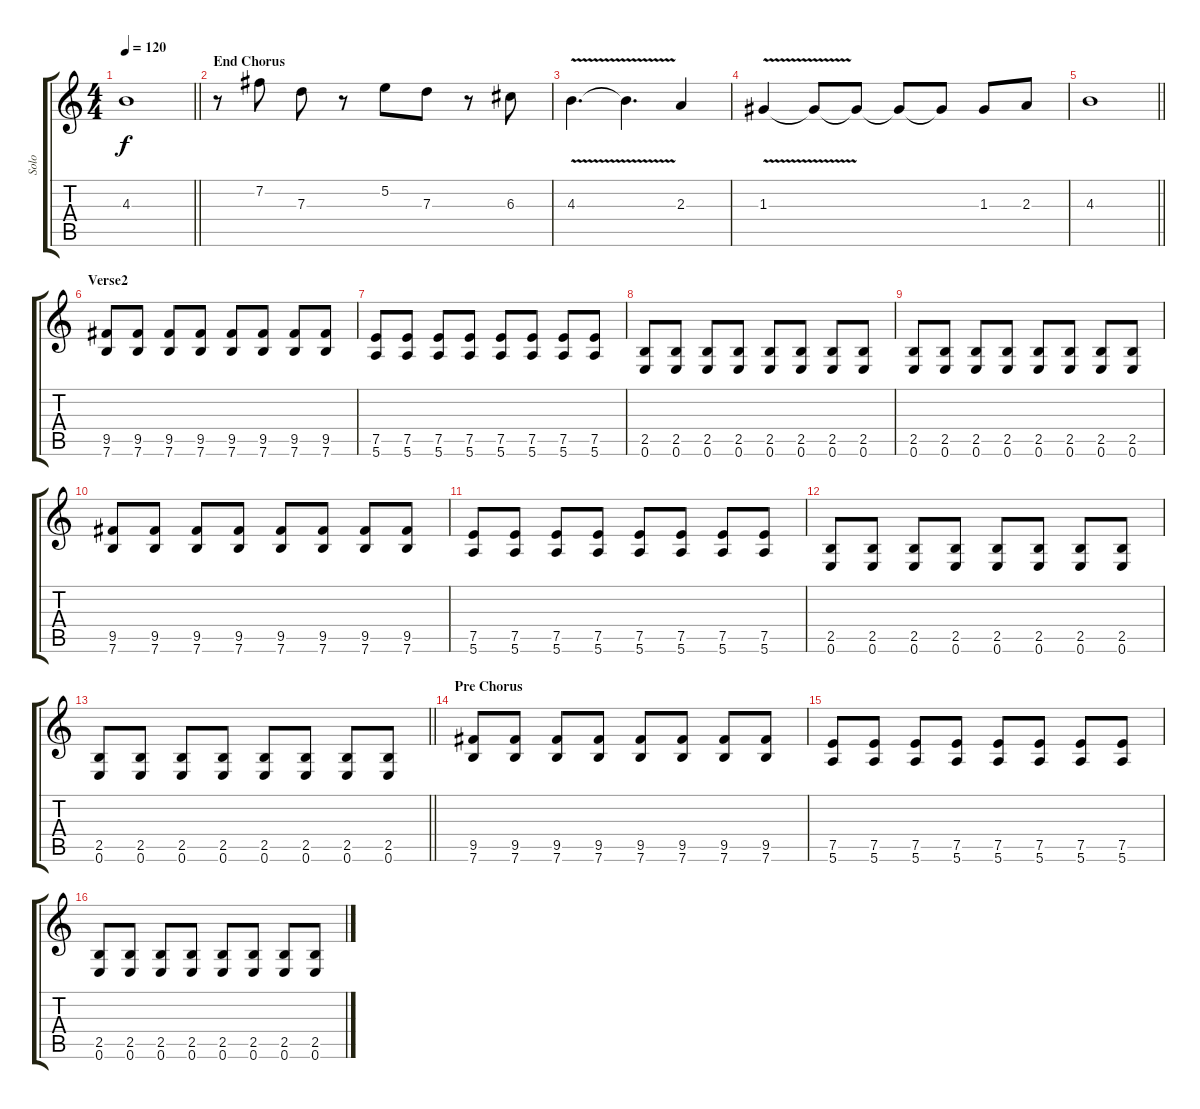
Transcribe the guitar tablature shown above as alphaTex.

\track ("Solo" "Solo") {instrument distortionguitar}
\staff {score tabs}
\tuning (E4 B3 G3 D3 A2 E2) {hide}
\ts (4 4)
\tempo 120
\clef g2
\barLineRight lightlight
\ks c
4.3.1{dy f} |
\section ("" "End Chorus")
r.8 7.2.8 7.3.8 r.8 5.2.8 7.3.8 r.8 6.3.8 |
4.3{v}.4{d} 4.3{t}.4{d} 2.3.4 |
1.3{v}.4 1.3{t}.8 1.3{t}.8 1.3{t}.8 1.3{t}.8 1.3.8 2.3.8 |
\barLineRight lightlight
4.3.1 |
\section ("" "Verse2")
(9.5 7.6).8{volume 6 instrument distortionguitar} (9.5 7.6).8{volume 6 instrument distortionguitar} (9.5 7.6).8{volume 6 instrument distortionguitar} (9.5 7.6).8{volume 6 instrument distortionguitar} (9.5 7.6).8{volume 6 instrument distortionguitar} (9.5 7.6).8{volume 6 instrument distortionguitar} (9.5 7.6).8{volume 6 instrument distortionguitar} (9.5 7.6).8{volume 6 instrument distortionguitar} |
(7.5 5.6).8{volume 6 instrument distortionguitar} (7.5 5.6).8{volume 6 instrument distortionguitar} (7.5 5.6).8{volume 6 instrument distortionguitar} (7.5 5.6).8{volume 6 instrument distortionguitar} (7.5 5.6).8{volume 6 instrument distortionguitar} (7.5 5.6).8{volume 6 instrument distortionguitar} (7.5 5.6).8{volume 6 instrument distortionguitar} (7.5 5.6).8{volume 6 instrument distortionguitar} |
(2.5 0.6).8{volume 6 instrument distortionguitar} (2.5 0.6).8{volume 6 instrument distortionguitar} (2.5 0.6).8{volume 6 instrument distortionguitar} (2.5 0.6).8{volume 6 instrument distortionguitar} (2.5 0.6).8{volume 6 instrument distortionguitar} (2.5 0.6).8{volume 6 instrument distortionguitar} (2.5 0.6).8{volume 6 instrument distortionguitar} (2.5 0.6).8{volume 6 instrument distortionguitar} |
(2.5 0.6).8{volume 6 instrument distortionguitar} (2.5 0.6).8{volume 6 instrument distortionguitar} (2.5 0.6).8{volume 6 instrument distortionguitar} (2.5 0.6).8{volume 6 instrument distortionguitar} (2.5 0.6).8{volume 6 instrument distortionguitar} (2.5 0.6).8{volume 6 instrument distortionguitar} (2.5 0.6).8{volume 6 instrument distortionguitar} (2.5 0.6).8{volume 6 instrument distortionguitar} |
(9.5 7.6).8{volume 6 instrument distortionguitar} (9.5 7.6).8{volume 6 instrument distortionguitar} (9.5 7.6).8{volume 6 instrument distortionguitar} (9.5 7.6).8{volume 6 instrument distortionguitar} (9.5 7.6).8{volume 6 instrument distortionguitar} (9.5 7.6).8{volume 6 instrument distortionguitar} (9.5 7.6).8{volume 6 instrument distortionguitar} (9.5 7.6).8{volume 6 instrument distortionguitar} |
(7.5 5.6).8{volume 6 instrument distortionguitar} (7.5 5.6).8{volume 6 instrument distortionguitar} (7.5 5.6).8{volume 6 instrument distortionguitar} (7.5 5.6).8{volume 6 instrument distortionguitar} (7.5 5.6).8{volume 6 instrument distortionguitar} (7.5 5.6).8{volume 6 instrument distortionguitar} (7.5 5.6).8{volume 6 instrument distortionguitar} (7.5 5.6).8{volume 6 instrument distortionguitar} |
(2.5 0.6).8{volume 6 instrument distortionguitar} (2.5 0.6).8{volume 6 instrument distortionguitar} (2.5 0.6).8{volume 6 instrument distortionguitar} (2.5 0.6).8{volume 6 instrument distortionguitar} (2.5 0.6).8{volume 6 instrument distortionguitar} (2.5 0.6).8{volume 6 instrument distortionguitar} (2.5 0.6).8{volume 6 instrument distortionguitar} (2.5 0.6).8{volume 6 instrument distortionguitar} |
\barLineRight lightlight
(2.5 0.6).8{volume 6 instrument distortionguitar} (2.5 0.6).8{volume 6 instrument distortionguitar} (2.5 0.6).8{volume 6 instrument distortionguitar} (2.5 0.6).8{volume 6 instrument distortionguitar} (2.5 0.6).8{volume 6 instrument distortionguitar} (2.5 0.6).8{volume 6 instrument distortionguitar} (2.5 0.6).8{volume 6 instrument distortionguitar} (2.5 0.6).8{volume 6 instrument distortionguitar} |
\section ("" "Pre Chorus")
(9.5 7.6).8{volume 6 instrument distortionguitar} (9.5 7.6).8{volume 6 instrument distortionguitar} (9.5 7.6).8{volume 6 instrument distortionguitar} (9.5 7.6).8{volume 6 instrument distortionguitar} (9.5 7.6).8{volume 6 instrument distortionguitar} (9.5 7.6).8{volume 6 instrument distortionguitar} (9.5 7.6).8{volume 6 instrument distortionguitar} (9.5 7.6).8{volume 6 instrument distortionguitar} |
(7.5 5.6).8{volume 6 instrument distortionguitar} (7.5 5.6).8{volume 6 instrument distortionguitar} (7.5 5.6).8{volume 6 instrument distortionguitar} (7.5 5.6).8{volume 6 instrument distortionguitar} (7.5 5.6).8{volume 6 instrument distortionguitar} (7.5 5.6).8{volume 6 instrument distortionguitar} (7.5 5.6).8{volume 6 instrument distortionguitar} (7.5 5.6).8{volume 6 instrument distortionguitar} |
(2.5 0.6).8{volume 6 instrument distortionguitar} (2.5 0.6).8{volume 6 instrument distortionguitar} (2.5 0.6).8{volume 6 instrument distortionguitar} (2.5 0.6).8{volume 6 instrument distortionguitar} (2.5 0.6).8{volume 6 instrument distortionguitar} (2.5 0.6).8{volume 6 instrument distortionguitar} (2.5 0.6).8{volume 6 instrument distortionguitar} (2.5 0.6).8{volume 6 instrument distortionguitar}
